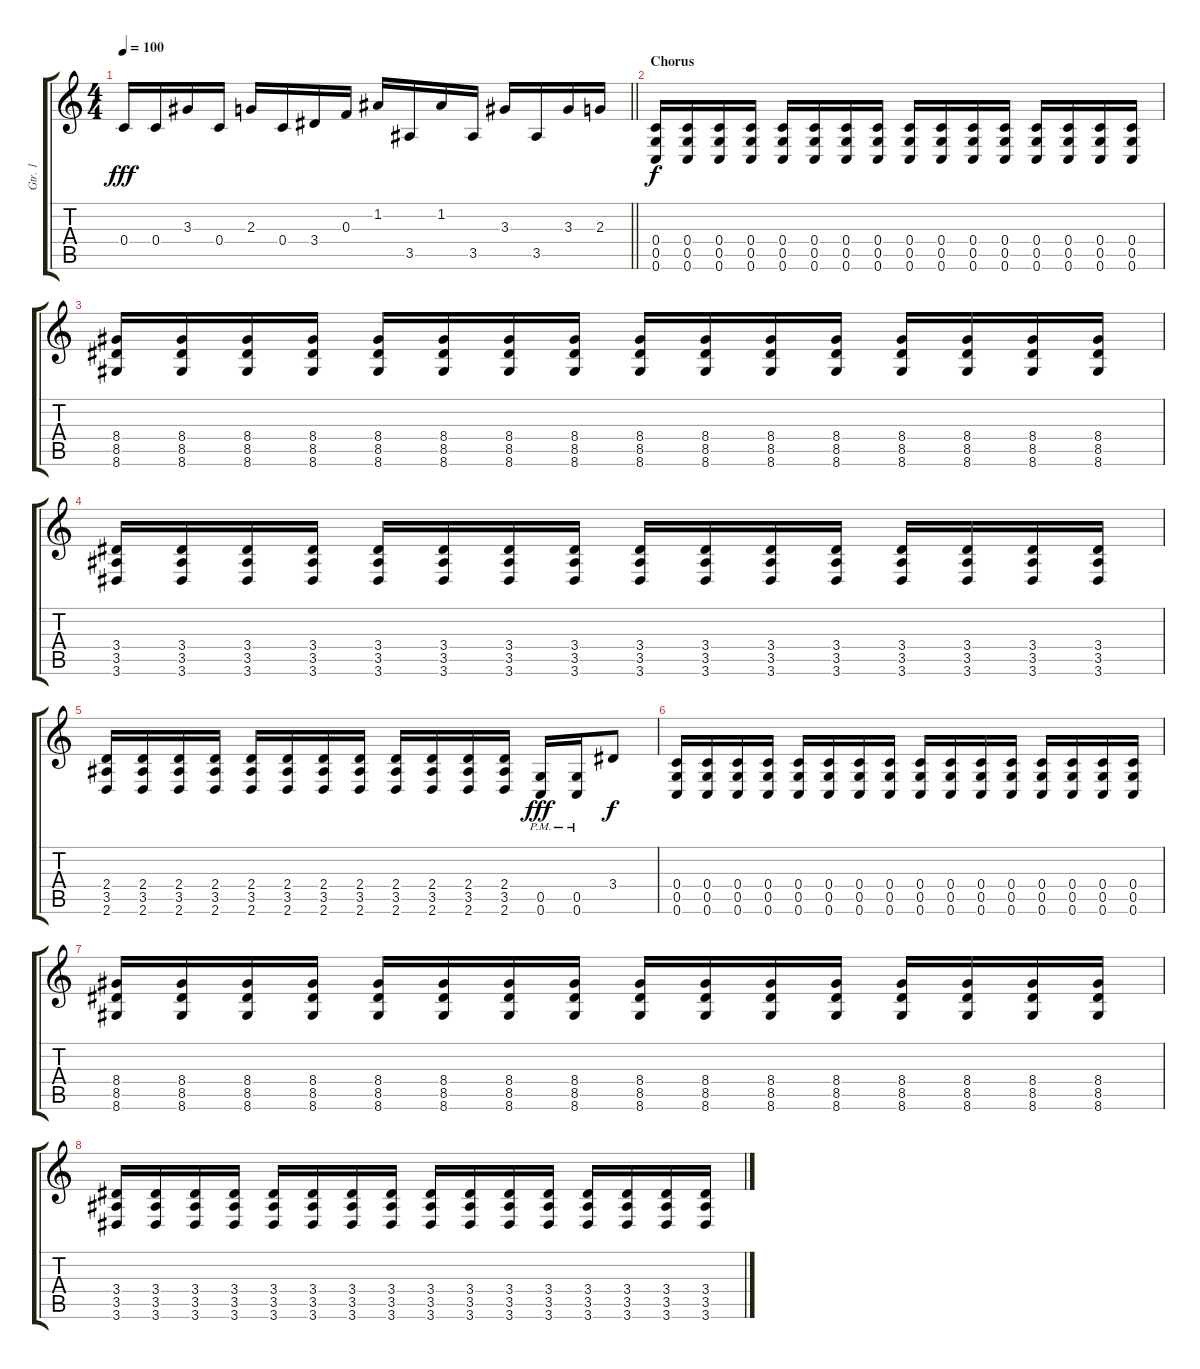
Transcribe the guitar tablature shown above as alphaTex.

\track ("Gtr. 1" "Gtr. 1") {instrument distortionguitar}
\staff {score tabs}
\tuning (D4 A3 F3 C3 G2 C2) {hide}
\ts (4 4)
\tempo 100
\clef g2
\barLineRight lightlight
\ks c
0.4.16{dy fff} 0.4.16 3.3.16 0.4.16 2.3.16 0.4.16 3.4.16 0.3.16 1.2.16 3.5.16 1.2.16 3.5.16 3.3.16 3.5.16 3.3.16 2.3.16 |
\section ("" "Chorus")
(0.4 0.5 0.6).16{dy f} (0.4 0.5 0.6).16 (0.4 0.5 0.6).16 (0.4 0.5 0.6).16 (0.4 0.5 0.6).16 (0.4 0.5 0.6).16 (0.4 0.5 0.6).16 (0.4 0.5 0.6).16 (0.4 0.5 0.6).16 (0.4 0.5 0.6).16 (0.4 0.5 0.6).16 (0.4 0.5 0.6).16 (0.4 0.5 0.6).16 (0.4 0.5 0.6).16 (0.4 0.5 0.6).16 (0.4 0.5 0.6).16 |
(8.4 8.5 8.6).16 (8.4 8.5 8.6).16 (8.4 8.5 8.6).16 (8.4 8.5 8.6).16 (8.4 8.5 8.6).16 (8.4 8.5 8.6).16 (8.4 8.5 8.6).16 (8.4 8.5 8.6).16 (8.4 8.5 8.6).16 (8.4 8.5 8.6).16 (8.4 8.5 8.6).16 (8.4 8.5 8.6).16 (8.4 8.5 8.6).16 (8.4 8.5 8.6).16 (8.4 8.5 8.6).16 (8.4 8.5 8.6).16 |
(3.4 3.5 3.6).16 (3.4 3.5 3.6).16 (3.4 3.5 3.6).16 (3.4 3.5 3.6).16 (3.4 3.5 3.6).16 (3.4 3.5 3.6).16 (3.4 3.5 3.6).16 (3.4 3.5 3.6).16 (3.4 3.5 3.6).16 (3.4 3.5 3.6).16 (3.4 3.5 3.6).16 (3.4 3.5 3.6).16 (3.4 3.5 3.6).16 (3.4 3.5 3.6).16 (3.4 3.5 3.6).16 (3.4 3.5 3.6).16 |
(2.4 3.5 2.6).16 (2.4 3.5 2.6).16 (2.4 3.5 2.6).16 (2.4 3.5 2.6).16 (2.4 3.5 2.6).16 (2.4 3.5 2.6).16 (2.4 3.5 2.6).16 (2.4 3.5 2.6).16 (2.4 3.5 2.6).16 (2.4 3.5 2.6).16 (2.4 3.5 2.6).16 (2.4 3.5 2.6).16 (0.5{pm} 0.6{pm}).16{dy fff} (0.5{pm} 0.6{pm}).16 3.4.8{dy f} |
(0.4 0.5 0.6).16 (0.4 0.5 0.6).16 (0.4 0.5 0.6).16 (0.4 0.5 0.6).16 (0.4 0.5 0.6).16 (0.4 0.5 0.6).16 (0.4 0.5 0.6).16 (0.4 0.5 0.6).16 (0.4 0.5 0.6).16 (0.4 0.5 0.6).16 (0.4 0.5 0.6).16 (0.4 0.5 0.6).16 (0.4 0.5 0.6).16 (0.4 0.5 0.6).16 (0.4 0.5 0.6).16 (0.4 0.5 0.6).16 |
(8.4 8.5 8.6).16 (8.4 8.5 8.6).16 (8.4 8.5 8.6).16 (8.4 8.5 8.6).16 (8.4 8.5 8.6).16 (8.4 8.5 8.6).16 (8.4 8.5 8.6).16 (8.4 8.5 8.6).16 (8.4 8.5 8.6).16 (8.4 8.5 8.6).16 (8.4 8.5 8.6).16 (8.4 8.5 8.6).16 (8.4 8.5 8.6).16 (8.4 8.5 8.6).16 (8.4 8.5 8.6).16 (8.4 8.5 8.6).16 |
(3.4 3.5 3.6).16 (3.4 3.5 3.6).16 (3.4 3.5 3.6).16 (3.4 3.5 3.6).16 (3.4 3.5 3.6).16 (3.4 3.5 3.6).16 (3.4 3.5 3.6).16 (3.4 3.5 3.6).16 (3.4 3.5 3.6).16 (3.4 3.5 3.6).16 (3.4 3.5 3.6).16 (3.4 3.5 3.6).16 (3.4 3.5 3.6).16 (3.4 3.5 3.6).16 (3.4 3.5 3.6).16 (3.4 3.5 3.6).16
